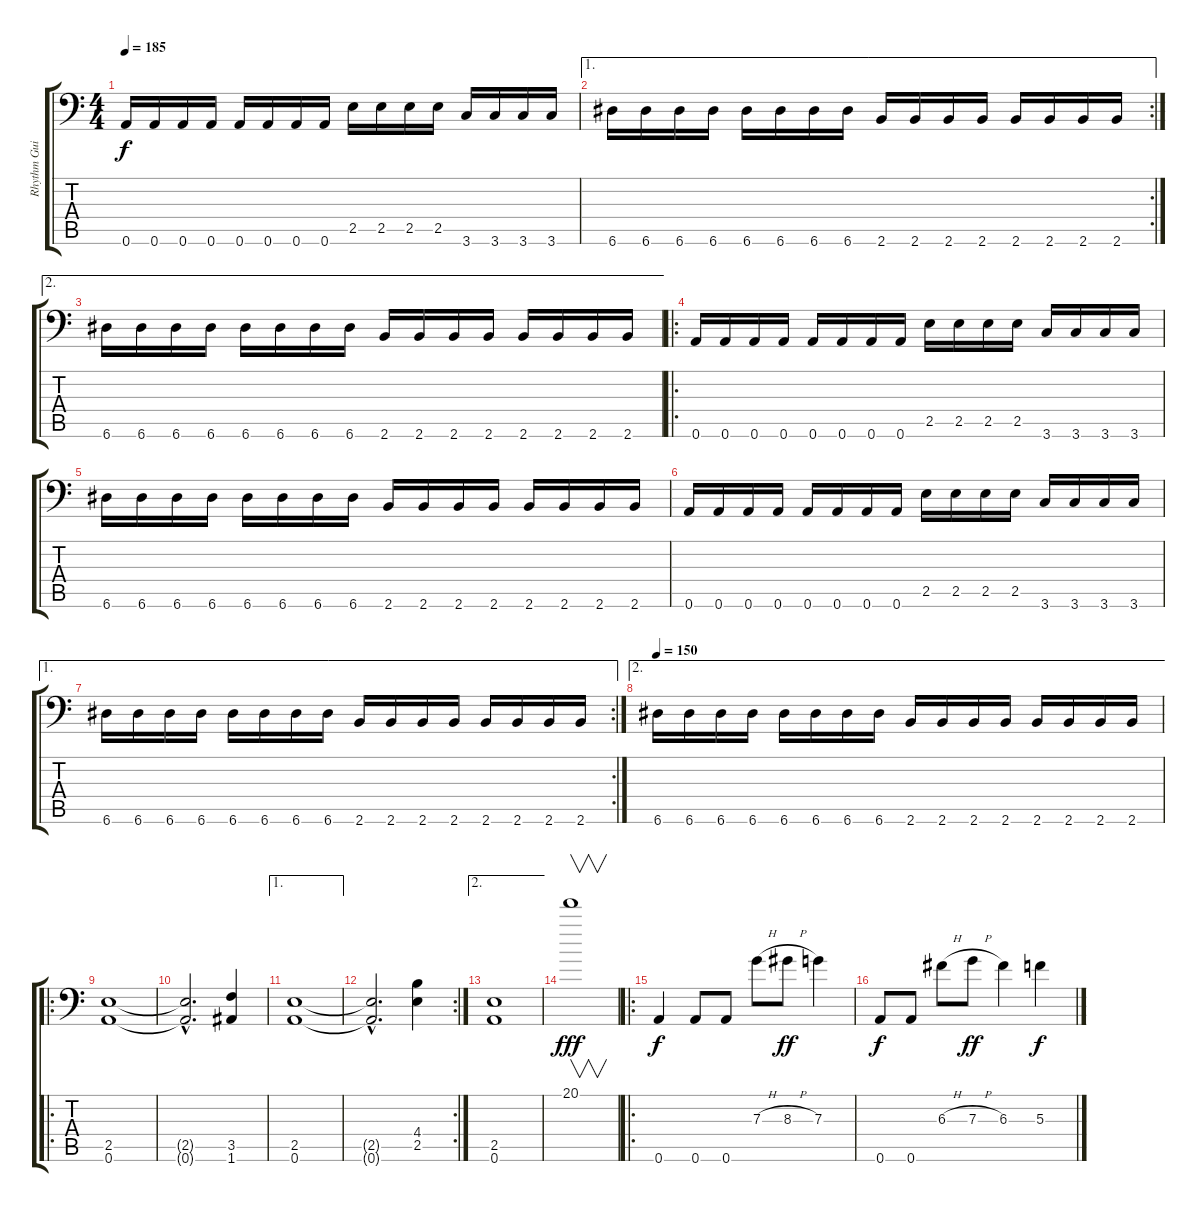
\track ("Rhythm Guitar" "Rhythm Gui") {instrument overdrivenguitar}
\staff {score tabs}
\tuning (A3 E3 C3 G2 D2 A1) {hide}
\ts (4 4)
\tempo 185
\clef f4
\ks c
0.6.16{dy f} 0.6.16 0.6.16 0.6.16 0.6.16 0.6.16 0.6.16 0.6.16 2.5.16 2.5.16 2.5.16 2.5.16 3.6.16 3.6.16 3.6.16 3.6.16 |
\ae 1
\rc 2
6.6.16 6.6.16 6.6.16 6.6.16 6.6.16 6.6.16 6.6.16 6.6.16 2.6.16 2.6.16 2.6.16 2.6.16 2.6.16 2.6.16 2.6.16 2.6.16 |
\ae 2
6.6.16 6.6.16 6.6.16 6.6.16 6.6.16 6.6.16 6.6.16 6.6.16 2.6.16 2.6.16 2.6.16 2.6.16 2.6.16 2.6.16 2.6.16 2.6.16 |
\ro
0.6.16 0.6.16 0.6.16 0.6.16 0.6.16 0.6.16 0.6.16 0.6.16 2.5.16 2.5.16 2.5.16 2.5.16 3.6.16 3.6.16 3.6.16 3.6.16 |
6.6.16 6.6.16 6.6.16 6.6.16 6.6.16 6.6.16 6.6.16 6.6.16 2.6.16 2.6.16 2.6.16 2.6.16 2.6.16 2.6.16 2.6.16 2.6.16 |
0.6.16 0.6.16 0.6.16 0.6.16 0.6.16 0.6.16 0.6.16 0.6.16 2.5.16 2.5.16 2.5.16 2.5.16 3.6.16 3.6.16 3.6.16 3.6.16 |
\ae 1
\rc 2
6.6.16 6.6.16 6.6.16 6.6.16 6.6.16 6.6.16 6.6.16 6.6.16 2.6.16 2.6.16 2.6.16 2.6.16 2.6.16 2.6.16 2.6.16 2.6.16 |
\ae 2
\tempo 150
6.6.16 6.6.16 6.6.16 6.6.16 6.6.16 6.6.16 6.6.16 6.6.16 2.6.16 2.6.16 2.6.16 2.6.16 2.6.16 2.6.16 2.6.16 2.6.16 |
\ro
(2.5 0.6).1 |
(2.5{hac t} 0.6{hac t}).2{d} (3.5 1.6).4 |
\ae 1
(2.5 0.6).1 |
\rc 2
(2.5{hac t} 0.6{hac t}).2{d} (4.4 2.5).4 |
\ae 2
(2.5 0.6).1 |
20.1.1{v dy fff} |
\ro
0.6.4{dy f} 0.6.8 0.6.8 7.3{h}.8 8.3{h}.8{dy ff} 7.3.4 |
0.6.8{dy f} 0.6.8 6.3{h}.8 7.3{h}.8{dy ff} 6.3.4 5.3.4{dy f}
